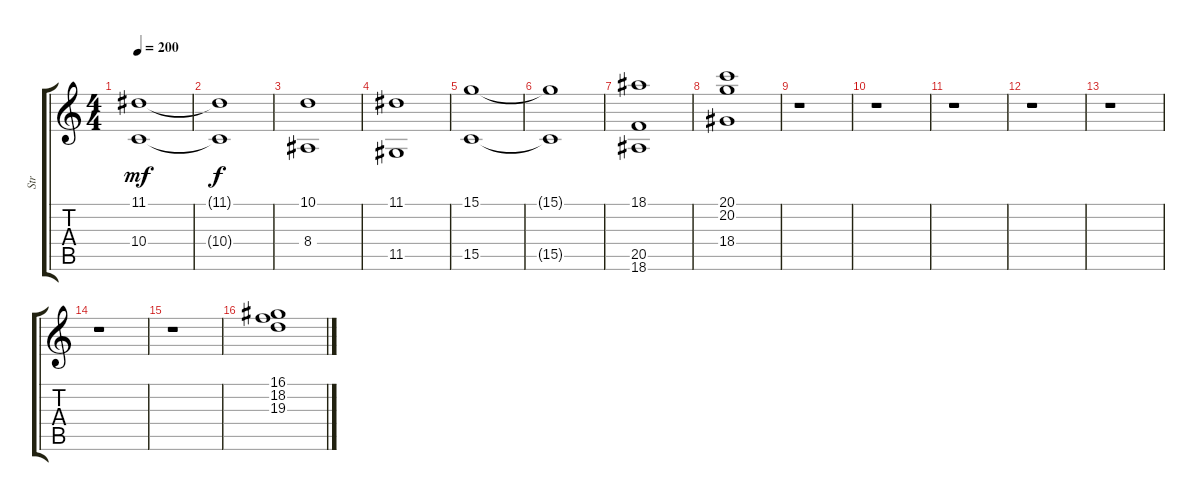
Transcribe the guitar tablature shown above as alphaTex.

\track ("Str" "Str") {instrument stringensemble2}
\staff {score tabs}
\tuning (E4 B3 G3 D3 A2 E2) {hide}
\ts (4 4)
\tempo 200
\clef g2
\ks c
(11.1 10.4).1{dy mf} |
(11.1{t} 10.4{t}).1{dy f} |
(10.1 8.4).1 |
(11.1 11.5).1 |
(15.1 15.5).1 |
(15.1{t} 15.5{t}).1 |
(18.1 20.5 18.6).1 |
(20.1 20.2 18.4).1 |
r.1 |
r.1 |
r.1 |
r.1 |
r.1 |
r.1 |
r.1 |
(16.1 18.2 19.3).1
